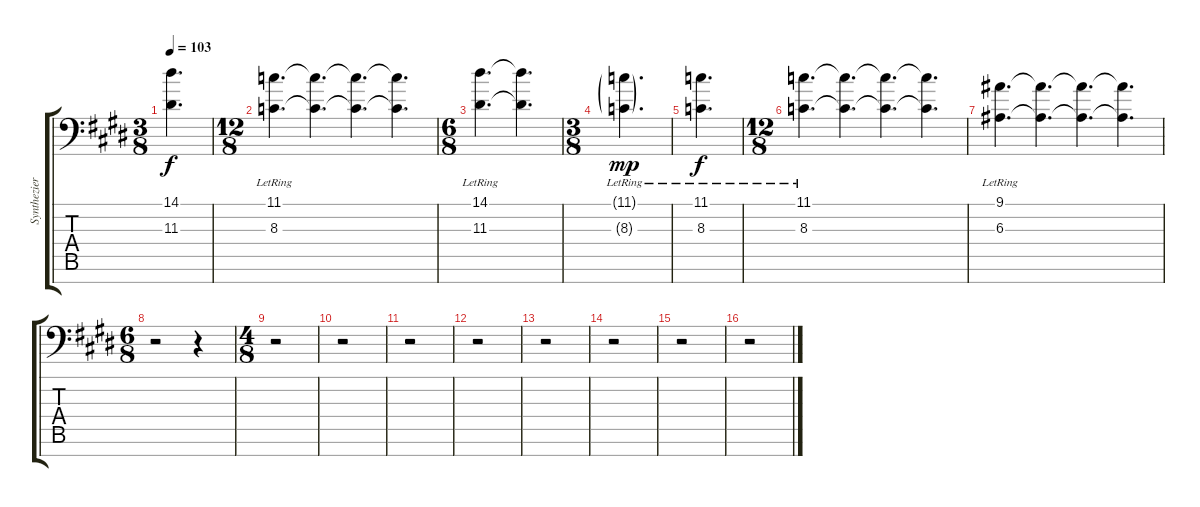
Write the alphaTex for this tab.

\track ("Synthezier" "Synthezier") {instrument lead6voice}
\staff {score tabs}
\tuning (Db4 Ab3 E3 B2 Gb2 Db2 Ab1) {hide}
\ts (3 8)
\tempo 103
\clef f4
\ks c#minor
(14.1{t} 11.3{t}).4{d dy f} |
\ts (12 8)
(11.1{lr} 8.3{lr}).4{d} (11.1{t} 8.3{t}).4{d} (11.1{t} 8.3{t}).4{d} (11.1{t} 8.3{t}).4{d} |
\ts (6 8)
\ks e
(14.1{lr} 11.3{lr}).4{d} (14.1{t} 11.3{t}).4{d} |
\ts (3 8)
\ks c#minor
(11.1{g lr} 8.3{g lr}).4{d dy mp} |
(11.1{lr} 8.3{lr}).4{d dy f} |
\ts (12 8)
(11.1{lr} 8.3{lr}).4{d} (11.1{t} 8.3{t}).4{d} (11.1{t} 8.3{t}).4{d} (11.1{t} 8.3{t}).4{d} |
\ks e
(9.1{lr} 6.3{lr}).4{d} (9.1{t} 6.3{t}).4{d} (9.1{t} 6.3{t}).4{d} (9.1{t} 6.3{t}).4{d} |
\ts (6 8)
r.2 r.4 |
\ts (4 8)
r.2 |
\ks c#minor
r.2 |
r.2 |
r.2 |
\ks e
r.2 |
\ks c#minor
r.2 |
r.2 |
r.2
